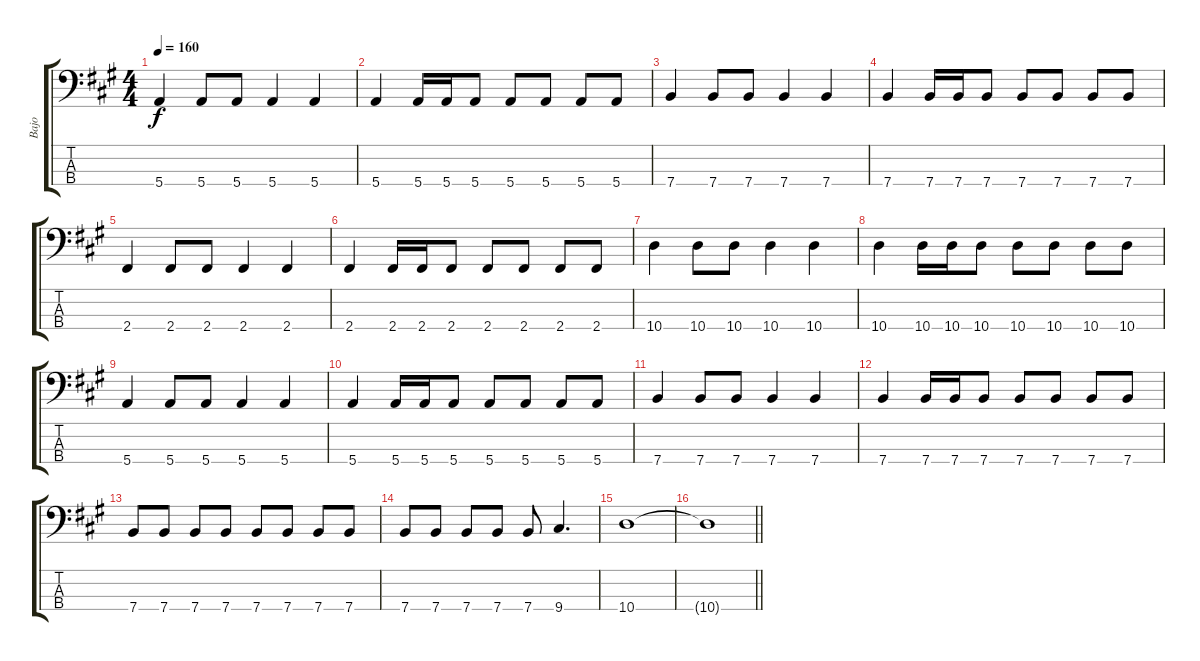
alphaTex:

\track ("Bajo" "Bajo") {instrument electricbassfinger}
\staff {score tabs}
\tuning (G2 D2 A1 E1) {hide}
\ts (4 4)
\tempo 160
\clef f4
\ks a
5.4.4{dy f} 5.4.8 5.4.8 5.4.4 5.4.4 |
5.4.4 5.4.16 5.4.16 5.4.8 5.4.8 5.4.8 5.4.8 5.4.8 |
7.4.4 7.4.8 7.4.8 7.4.4 7.4.4 |
7.4.4 7.4.16 7.4.16 7.4.8 7.4.8 7.4.8 7.4.8 7.4.8 |
2.4.4 2.4.8 2.4.8 2.4.4 2.4.4 |
2.4.4 2.4.16 2.4.16 2.4.8 2.4.8 2.4.8 2.4.8 2.4.8 |
10.4.4 10.4.8 10.4.8 10.4.4 10.4.4 |
10.4.4 10.4.16 10.4.16 10.4.8 10.4.8 10.4.8 10.4.8 10.4.8 |
5.4.4 5.4.8 5.4.8 5.4.4 5.4.4 |
5.4.4 5.4.16 5.4.16 5.4.8 5.4.8 5.4.8 5.4.8 5.4.8 |
7.4.4 7.4.8 7.4.8 7.4.4 7.4.4 |
7.4.4 7.4.16 7.4.16 7.4.8 7.4.8 7.4.8 7.4.8 7.4.8 |
7.4.8 7.4.8 7.4.8 7.4.8 7.4.8 7.4.8 7.4.8 7.4.8 |
7.4.8 7.4.8 7.4.8 7.4.8 7.4.8 9.4.4{d} |
10.4.1 |
\barLineRight lightlight
10.4{t}.1
